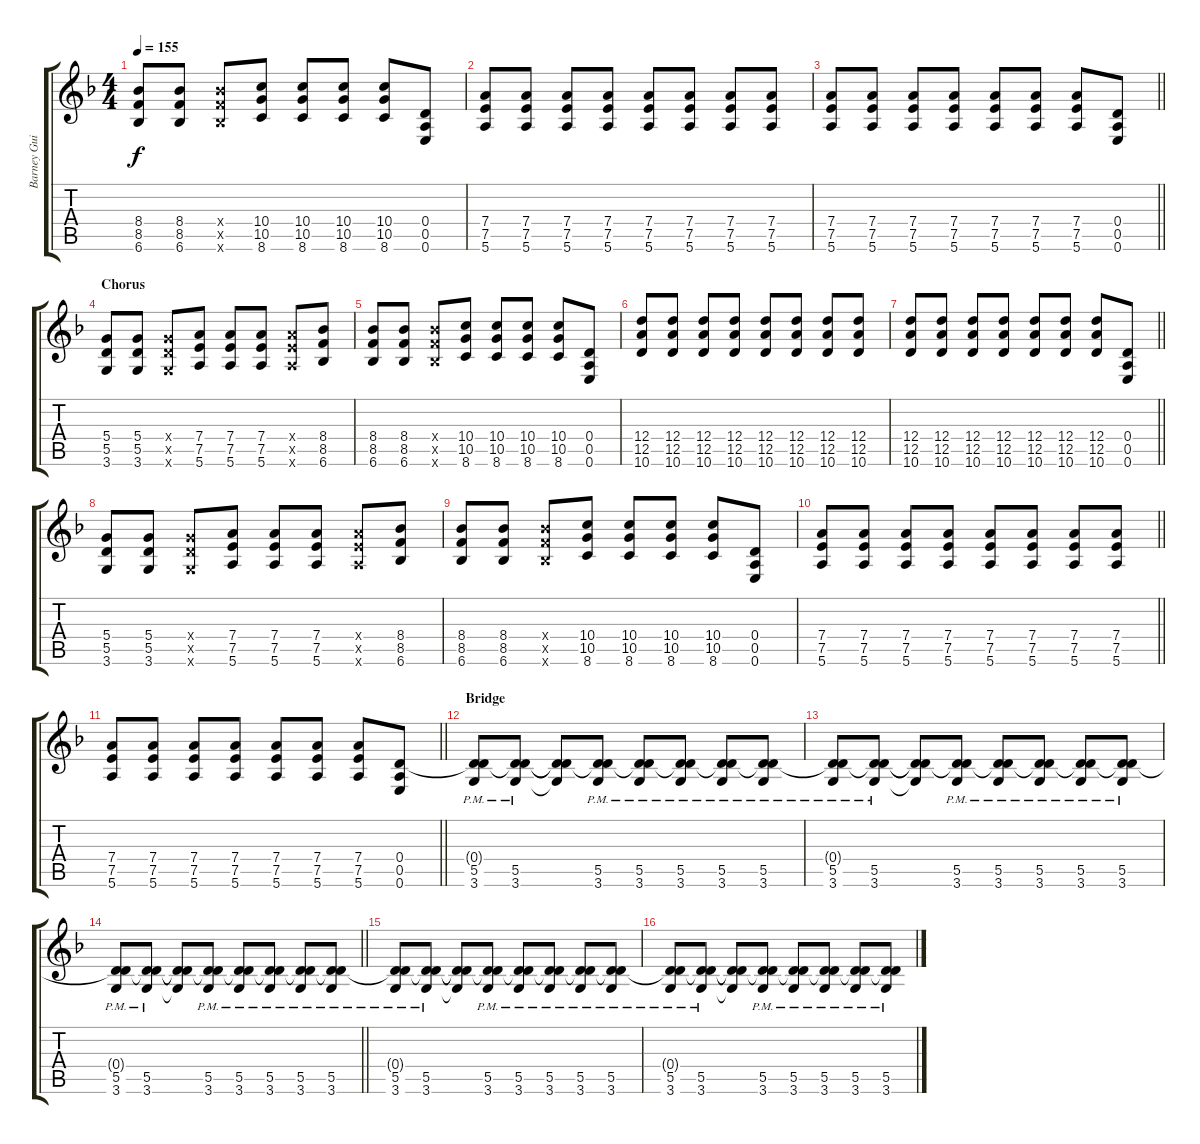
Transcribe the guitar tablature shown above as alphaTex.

\track ("Barney Guitar" "Barney Gui") {instrument overdrivenguitar}
\staff {score tabs}
\tuning (E4 B3 G3 D3 A2 E2) {hide}
\ts (4 4)
\tempo 155
\clef g2
\ks f
(8.4 8.5 6.6).8{dy f} (8.4 8.5 6.6).8 (8.4{x} 8.5{x} 6.6{x}).8 (10.4 10.5 8.6).8 (10.4 10.5 8.6).8 (10.4 10.5 8.6).8 (10.4 10.5 8.6).8 (0.4 0.5 0.6).8 |
(7.4 7.5 5.6).8 (7.4 7.5 5.6).8 (7.4 7.5 5.6).8 (7.4 7.5 5.6).8 (7.4 7.5 5.6).8 (7.4 7.5 5.6).8 (7.4 7.5 5.6).8 (7.4 7.5 5.6).8 |
\barLineRight lightlight
(7.4 7.5 5.6).8 (7.4 7.5 5.6).8 (7.4 7.5 5.6).8 (7.4 7.5 5.6).8 (7.4 7.5 5.6).8 (7.4 7.5 5.6).8 (7.4 7.5 5.6).8 (0.4 0.5 0.6).8 |
\section ("" "Chorus")
(5.4 5.5 3.6).8 (5.4 5.5 3.6).8 (5.4{x} 5.5{x} 3.6{x}).8 (7.4 7.5 5.6).8 (7.4 7.5 5.6).8 (7.4 7.5 5.6).8 (7.4{x} 7.5{x} 5.6{x}).8 (8.4 8.5 6.6).8 |
(8.4 8.5 6.6).8 (8.4 8.5 6.6).8 (8.4{x} 8.5{x} 6.6{x}).8 (10.4 10.5 8.6).8 (10.4 10.5 8.6).8 (10.4 10.5 8.6).8 (10.4 10.5 8.6).8 (0.4 0.5 0.6).8 |
(12.4 12.5 10.6).8 (12.4 12.5 10.6).8 (12.4 12.5 10.6).8 (12.4 12.5 10.6).8 (12.4 12.5 10.6).8 (12.4 12.5 10.6).8 (12.4 12.5 10.6).8 (12.4 12.5 10.6).8 |
\barLineRight lightlight
(12.4 12.5 10.6).8 (12.4 12.5 10.6).8 (12.4 12.5 10.6).8 (12.4 12.5 10.6).8 (12.4 12.5 10.6).8 (12.4 12.5 10.6).8 (12.4 12.5 10.6).8 (0.4 0.5 0.6).8 |
(5.4 5.5 3.6).8 (5.4 5.5 3.6).8 (5.4{x} 5.5{x} 3.6{x}).8 (7.4 7.5 5.6).8 (7.4 7.5 5.6).8 (7.4 7.5 5.6).8 (7.4{x} 7.5{x} 5.6{x}).8 (8.4 8.5 6.6).8 |
(8.4 8.5 6.6).8 (8.4 8.5 6.6).8 (8.4{x} 8.5{x} 6.6{x}).8 (10.4 10.5 8.6).8 (10.4 10.5 8.6).8 (10.4 10.5 8.6).8 (10.4 10.5 8.6).8 (0.4 0.5 0.6).8 |
\barLineRight lightlight
(7.4 7.5 5.6).8 (7.4 7.5 5.6).8 (7.4 7.5 5.6).8 (7.4 7.5 5.6).8 (7.4 7.5 5.6).8 (7.4 7.5 5.6).8 (7.4 7.5 5.6).8 (7.4 7.5 5.6).8 |
\barLineRight lightlight
(7.4 7.5 5.6).8 (7.4 7.5 5.6).8 (7.4 7.5 5.6).8 (7.4 7.5 5.6).8 (7.4 7.5 5.6).8 (7.4 7.5 5.6).8 (7.4 7.5 5.6).8 (0.4 0.5 0.6).8 |
\section ("" "Bridge")
(0.4{t} 5.5{pm} 3.6{pm}).8 (0.4{t} 5.5{pm} 3.6{pm}).8 (0.4{t} 5.5{t} 3.6{t}).8 (0.4{t} 5.5{pm} 3.6{pm}).8 (0.4{t} 5.5{pm} 3.6{pm}).8 (0.4{t} 5.5{pm} 3.6{pm}).8 (0.4{t} 5.5{pm} 3.6{pm}).8 (0.4{t} 5.5{pm} 3.6{pm}).8 |
(0.4{t} 5.5{pm} 3.6{pm}).8 (0.4{t} 5.5{pm} 3.6{pm}).8 (0.4{t} 5.5{t} 3.6{t}).8 (0.4{t} 5.5{pm} 3.6{pm}).8 (0.4{t} 5.5{pm} 3.6{pm}).8 (0.4{t} 5.5{pm} 3.6{pm}).8 (0.4{t} 5.5{pm} 3.6{pm}).8 (0.4{t} 5.5{pm} 3.6{pm}).8 |
\barLineRight lightlight
(0.4{t} 5.5{pm} 3.6{pm}).8 (0.4{t} 5.5{pm} 3.6{pm}).8 (0.4{t} 5.5{t} 3.6{t}).8 (0.4{t} 5.5{pm} 3.6{pm}).8 (0.4{t} 5.5{pm} 3.6{pm}).8 (0.4{t} 5.5{pm} 3.6{pm}).8 (0.4{t} 5.5{pm} 3.6{pm}).8 (0.4{t} 5.5{pm} 3.6{pm}).8 |
(0.4{t} 5.5{pm} 3.6{pm}).8 (0.4{t} 5.5{pm} 3.6{pm}).8 (0.4{t} 5.5{t} 3.6{t}).8 (0.4{t} 5.5{pm} 3.6{pm}).8 (0.4{t} 5.5{pm} 3.6{pm}).8 (0.4{t} 5.5{pm} 3.6{pm}).8 (0.4{t} 5.5{pm} 3.6{pm}).8 (0.4{t} 5.5{pm} 3.6{pm}).8 |
(0.4{t} 5.5{pm} 3.6{pm}).8 (0.4{t} 5.5{pm} 3.6{pm}).8 (0.4{t} 5.5{t} 3.6{t}).8 (0.4{t} 5.5{pm} 3.6{pm}).8 (0.4{t} 5.5{pm} 3.6{pm}).8 (0.4{t} 5.5{pm} 3.6{pm}).8 (0.4{t} 5.5{pm} 3.6{pm}).8 (0.4{t} 5.5{pm} 3.6{pm}).8
